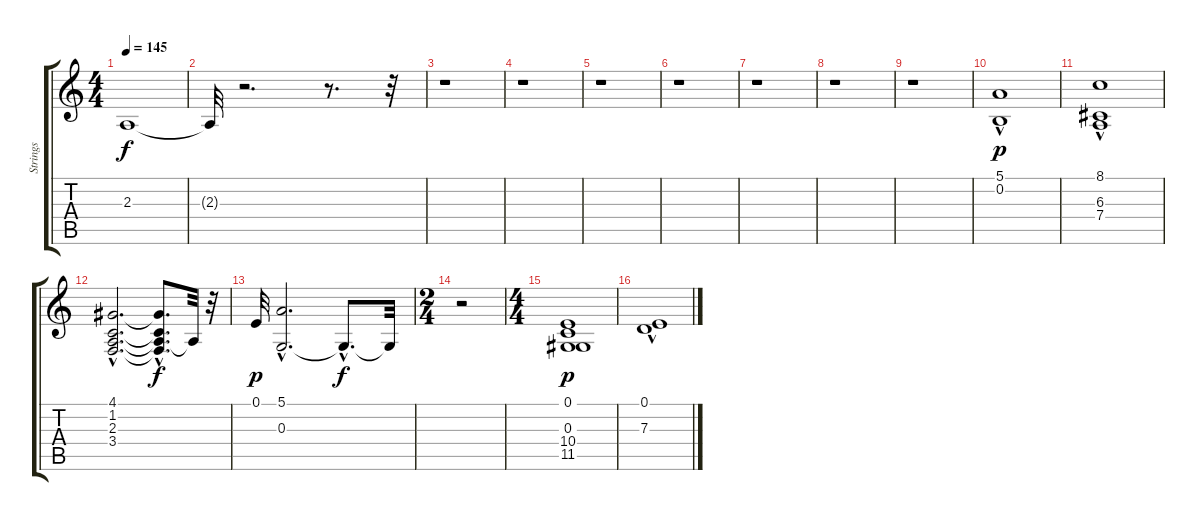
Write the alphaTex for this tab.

\track ("Strings" "Strings") {instrument stringensemble1}
\staff {score tabs}
\tuning (E4 B3 G3 D3 A2 E2) {hide}
\ts (4 4)
\tempo 145
\clef g2
\ks c
2.3.1{dy f} |
2.3{t}.32 r.2{d} r.8{d} r.32 |
r.1 |
r.1 |
r.1 |
r.1 |
r.1 |
r.1 |
r.1 |
(5.1 0.2{hac}).1{dy p} |
(8.1{hac} 6.3{hac} 7.4).1 |
(4.1{hac} 1.2{hac} 2.3{hac} 3.4{hac}).2{d} (4.1{t} 1.2{hac t} 2.3{hac t} 3.4{hac t}).8{d dy f} 2.3{t}.32 r.32 |
0.1.32{dy p} (5.1 0.3{hac}).2{d} 0.3{hac t}.8{d dy f} 0.3{t}.32 |
\ts (2 4)
r.2 |
\ts (4 4)
(0.1 0.3 10.4 11.5).1{dy p} |
(0.1{hac} 7.3).1
